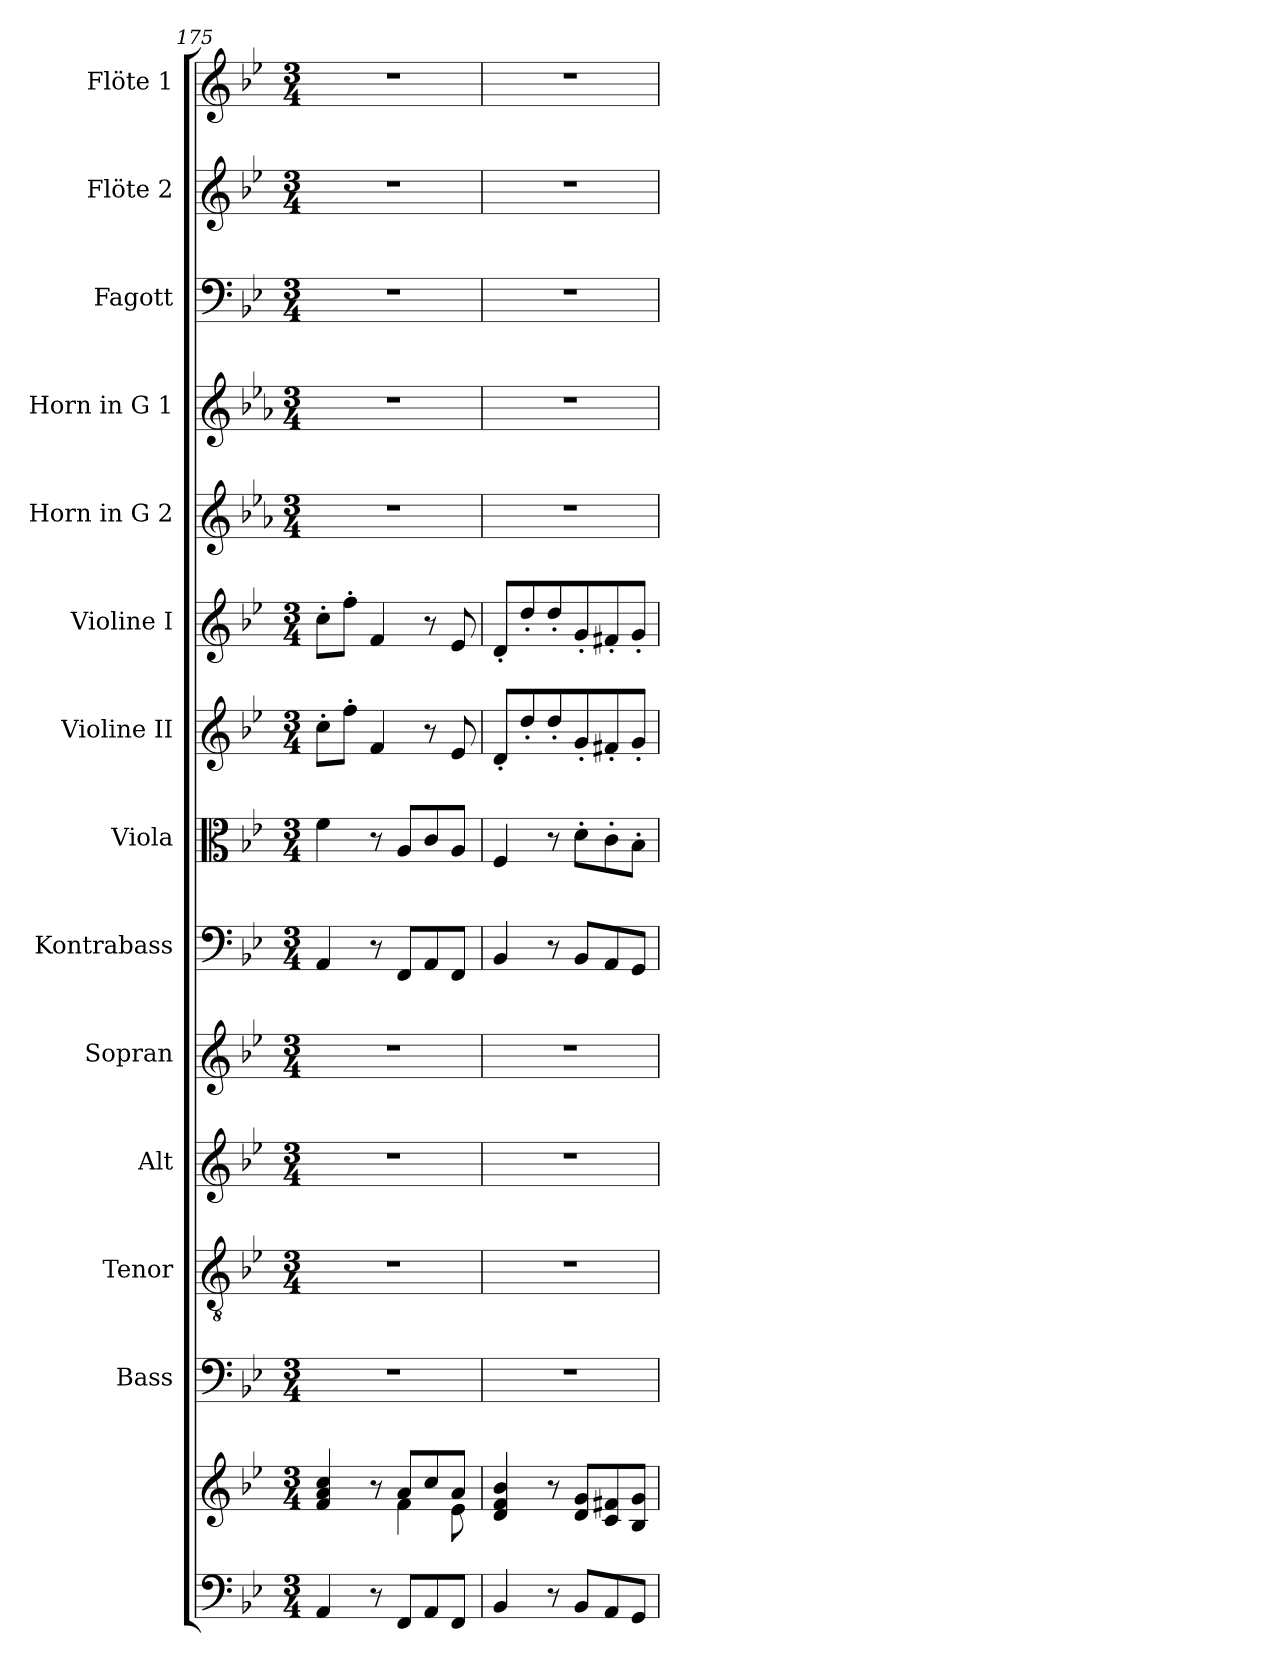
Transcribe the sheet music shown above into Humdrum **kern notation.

**kern	**kern	**kern	**kern	**kern	**kern	**kern	**kern	**kern	**kern	**kern	**kern	**kern	**kern	**kern
*part14	*part14	*part13	*part12	*part11	*part10	*part9	*part8	*part7	*part6	*part5	*part4	*part3	*part2	*part1
*staff15	*staff14	*staff13	*staff12	*staff11	*staff10	*staff9	*staff8	*staff7	*staff6	*staff5	*staff4	*staff3	*staff2	*staff1
*	*	*I"Bass	*I"Tenor	*I"Alt	*I"Sopran	*I"Kontrabass	*I"Viola	*I"Violine II	*I"Violine I	*I"Horn in G 2	*I"Horn in G 1	*I"Fagott	*I"Flöte 2	*I"Flöte 1
*	*	*I'B.	*I'T.	*I'A.	*I'S.	*I'Kb.	*I'Vla.	*I'Vl. II	*I'Vl. I	*	*	*I'Fg.	*I'Fl. 2	*I'Fl. 1
*clefF4	*clefG2	*clefF4	*clefGv2	*clefG2	*clefG2	*clefF4	*clefC3	*clefG2	*clefG2	*clefG2	*clefG2	*clefF4	*clefG2	*clefG2
*	*	*	*	*	*	*ITrd7c12	*	*	*	*ITrd3c5	*ITrd3c5	*	*	*
*k[b-e-]	*k[b-e-]	*k[b-e-]	*k[b-e-]	*k[b-e-]	*k[b-e-]	*k[b-e-]	*k[b-e-]	*k[b-e-]	*k[b-e-]	*k[b-e-]	*k[b-e-]	*k[b-e-]	*k[b-e-]	*k[b-e-]
*B-:	*B-:	*B-:	*B-:	*B-:	*B-:	*B-:	*B-:	*B-:	*B-:	*B-:	*B-:	*B-:	*B-:	*B-:
*M3/4	*M3/4	*M3/4	*M3/4	*M3/4	*M3/4	*M3/4	*M3/4	*M3/4	*M3/4	*M3/4	*M3/4	*M3/4	*M3/4	*M3/4
=175	=175	=175	=175	=175	=175	=175	=175	=175	=175	=175	=175	=175	=175	=175
*	*^	*	*	*	*	*	*	*	*	*	*	*	*	*
4AA/	4f/ 4a/ 4cc/	4.ryy	2.r	2.r	2.r	2.r	4AAA/	4f\	8cc'>\L	8cc'>\L	2.r	2.r	2.r	2.r	2.r
.	.	.	.	.	.	.	.	.	8ff'>\J	8ff'>\J	.	.	.	.	.
8r	8r	.	.	.	.	.	8r	8r	4f/	4f/	.	.	.	.	.
8FF/L	8a/L	4f\	.	.	.	.	8FFF/L	8A/L	.	.	.	.	.	.	.
8AA/	8cc/	.	.	.	.	.	8AAA/	8c/	8r	8r	.	.	.	.	.
8FF/J	8a/J	8e-\	.	.	.	.	8FFF/J	8A/J	8e-/	8e-/	.	.	.	.	.
*	*v	*v	*	*	*	*	*	*	*	*	*	*	*	*	*
=176	=176	=176	=176	=176	=176	=176	=176	=176	=176	=176	=176	=176	=176	=176
4BB-/	4d/ 4f/ 4b-/	2.r	2.r	2.r	2.r	4BBB-/	4F/	8d'</L	8d'</L	2.r	2.r	2.r	2.r	2.r
.	.	.	.	.	.	.	.	8dd'</	8dd'</	.	.	.	.	.
8r	8r	.	.	.	.	8r	8r	8dd'</	8dd'</	.	.	.	.	.
8BB-/L	8d/ 8g/L	.	.	.	.	8BBB-/L	8d'>\L	8g'</	8g'</	.	.	.	.	.
8AA/	8c/ 8f#X/	.	.	.	.	8AAA/	8c'>\	8f#X'</	8f#X'</	.	.	.	.	.
8GG/J	8B-/ 8g/J	.	.	.	.	8GGG/J	8B-'>\J	8g'</J	8g'</J	.	.	.	.	.
=	=	=	=	=	=	=	=	=	=	=	=	=	=	=
*-	*-	*-	*-	*-	*-	*-	*-	*-	*-	*-	*-	*-	*-	*-
